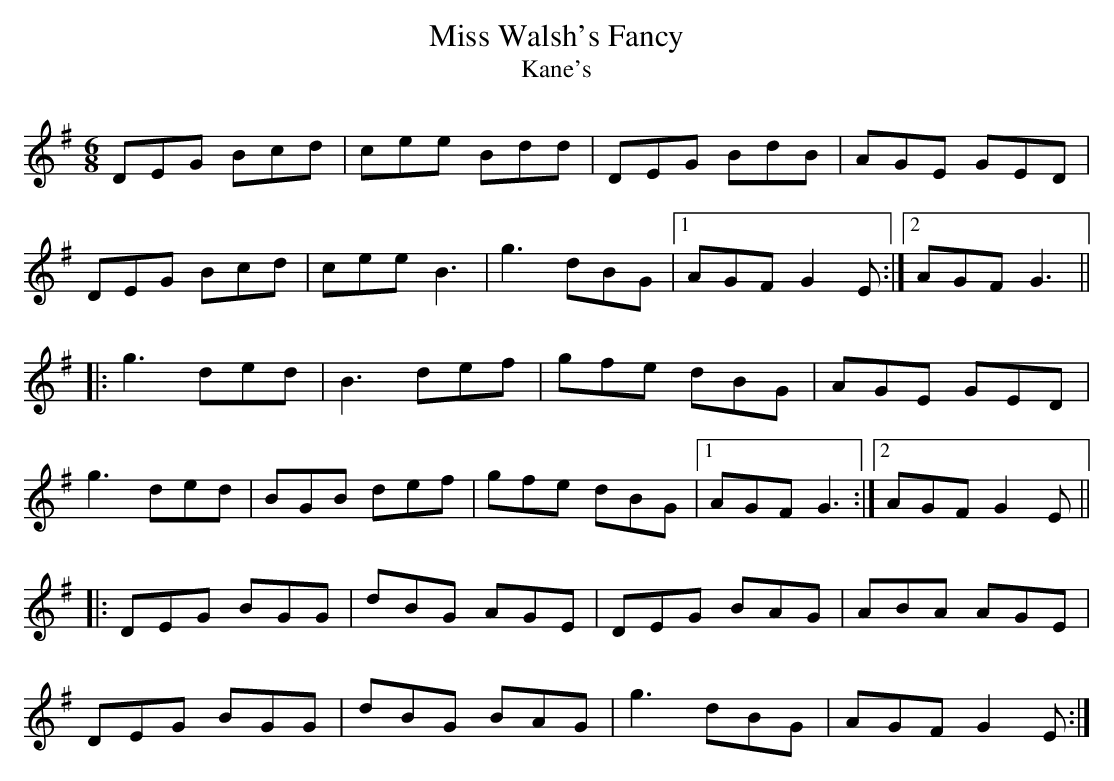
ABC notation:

X:1
T:Miss Walsh's Fancy
T:Kane's
M:6/8
K:G
DEG Bcd|cee Bdd|DEG BdB|AGE GED|
DEG Bcd|cee B3|g3 dBG|1 AGF G2E:|2 AGF G3||
|:g3 ded|B3 def|gfe dBG|AGE GED|
g3 ded|BGB def|gfe dBG|1 AGF G3:|2 AGF G2E||
|:DEG BGG|dBG AGE|DEG BAG|ABA AGE|
DEG BGG|dBG BAG|g3 dBG|AGF G2E:|
